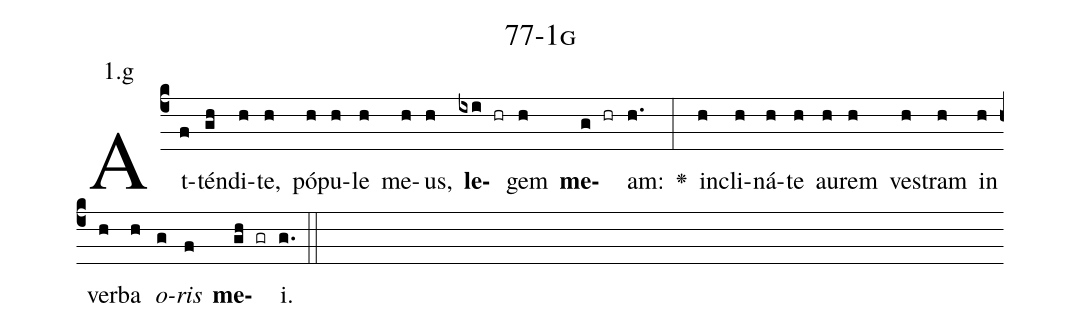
name: 77-1g;
annotation: 1.g;
%%
(c4)At(f)tén(gh)di(h)te,(h) pó(h)pu(h)le(h) me(h)us,(h) <b>le</b>(ixi hr)gem(h) <b>me</b>(g hr)am:(h.) <v>\greheightstar</v>(:) in(h)cli(h)ná(h)te(h) au(h)rem(h) ves(h)tram(h) in(h) ver(h)ba(h) <i>o</i>(g)<i>ris</i>(f) <b>me</b>(gh gr)i.(g.) (::)


%E(h) u(h) o(g) u(f) a(gh) e.(g.) (::)
